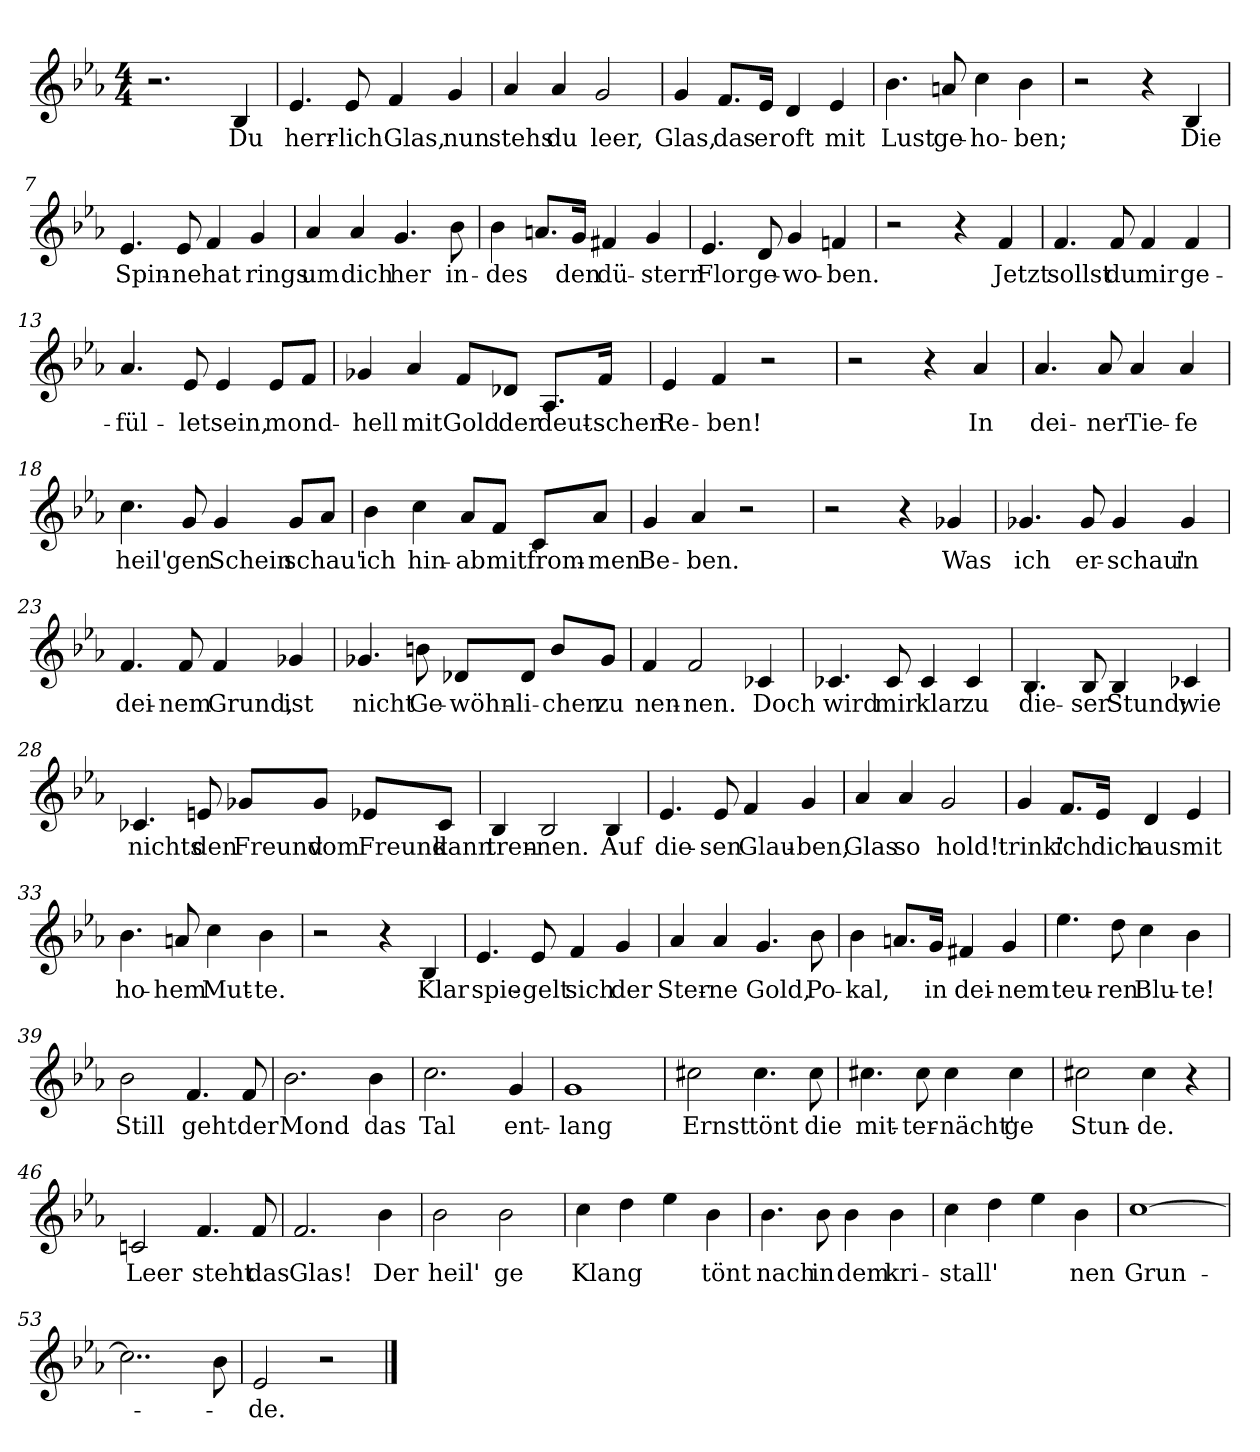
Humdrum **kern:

**kern	**text
*part1	*part1
*staff1	*staff1
*clefG2	*
*k[b-e-a-]	*
*M4/4	*
=1	=1
2.r	.
!	!LO:LY:b
4B-/	Du
=2	=2
!	!LO:LY:b
4.e-/	herr-
!	!LO:LY:b
8e-/	-lich
!	!LO:LY:b
4f/	Glas,
!	!LO:LY:b
4g/	nun
=3	=3
!	!LO:LY:b
4a-/	stehs
!	!LO:LY:b
4a-/	du
!	!LO:LY:b
2g/	leer,
=4	=4
!	!LO:LY:b
4g/	Glas,
!	!LO:LY:b
8.f/L	das
!	!LO:LY:b
16e-/Jk	er
!	!LO:LY:b
4d/	oft
!	!LO:LY:b
4e-/	mit
=5	=5
!	!LO:LY:b
4.b-\	Lust
!	!LO:LY:b
8an/	ge-
!	!LO:LY:b
4cc\	-ho-
!	!LO:LY:b
4b-\	-ben;
=6	=6
2r	.
4r	.
!	!LO:LY:b
4B-/	Die
=7	=7
!	!LO:LY:b
4.e-/	Spin-
!	!LO:LY:b
8e-/	-ne
!	!LO:LY:b
4f/	hat
!	!LO:LY:b
4g/	rings
!!LO:LB:g=z
=8	=8
!	!LO:LY:b
4a-/	um
!	!LO:LY:b
4a-/	dich
!	!LO:LY:b
4.g/	her
!	!LO:LY:b
8b-\	in-
=9	=9
!	!LO:LY:b
4b-\	des
8.an/L	.
!	!LO:LY:b
16g/Jk	den
!	!LO:LY:b
4f#X/	dü-
!	!LO:LY:b
4g/	-stern
=10	=10
!	!LO:LY:b
4.e-/	Flor
!	!LO:LY:b
8d/	ge-
!	!LO:LY:b
4g/	-wo-
!	!LO:LY:b
4fn/	-ben.
=11	=11
2r	.
4r	.
!	!LO:LY:b
4f/	Jetzt
=12	=12
!	!LO:LY:b
4.f/	sollst
!	!LO:LY:b
8f/	du
!	!LO:LY:b
4f/	mir
!	!LO:LY:b
4f/	ge-
=13	=13
!	!LO:LY:b
4.a-/	-fül-
!	!LO:LY:b
8e-/	-let
!	!LO:LY:b
4e-/	sein,
!	!LO:LY:b
8e-/L	mond-
8f/J	.
!!LO:LB:g=z
=14	=14
!	!LO:LY:b
4g-X/	-hell
!	!LO:LY:b
4a-/	mit
!	!LO:LY:b
8f/L	Gold
!	!LO:LY:b
8d-X/J	der
!	!LO:LY:b
8.A-/L	deut-
!	!LO:LY:b
16f/Jk	-schen
=15	=15
!	!LO:LY:b
4e-/	Re-
!	!LO:LY:b
4f/	-ben!
2r	.
=16	=16
2r	.
4r	.
!	!LO:LY:b
4a-/	In
=17	=17
!	!LO:LY:b
4.a-/	dei-
!	!LO:LY:b
8a-/	-ner
!	!LO:LY:b
4a-/	Tie-
!	!LO:LY:b
4a-/	-fe
=18	=18
!	!LO:LY:b
4.cc\	heil'
!	!LO:LY:b
8g/	gen
!	!LO:LY:b
4g/	Schein
!	!LO:LY:b
8g/L	schau'
8a-/J	.
=19	=19
!	!LO:LY:b
4b-\	ich
!	!LO:LY:b
4cc\	hin-
!	!LO:LY:b
8a-/L	-ab
!	!LO:LY:b
8f/J	mit
!	!LO:LY:b
8c/L	from-
!	!LO:LY:b
8a-/J	-men
!!LO:LB:g=z
=20	=20
!	!LO:LY:b
4g/	Be-
!	!LO:LY:b
4a-/	-ben.
2r	.
=21	=21
2r	.
4r	.
!	!LO:LY:b
4g-X/	Was
=22	=22
!	!LO:LY:b
4.g-X/	ich
!	!LO:LY:b
8g-/	er-
!	!LO:LY:b
4g-/	-schau'
!	!LO:LY:b
4g-/	in
=23	=23
!	!LO:LY:b
4.f/	dei-
!	!LO:LY:b
8f/	-nem
!	!LO:LY:b
4f/	Grund,
!	!LO:LY:b
4g-X/	ist
=24	=24
!	!LO:LY:b
4.g-X/	nicht
!	!LO:LY:b
8bn\	Ge-
!	!LO:LY:b
8d-X/L	-wöhn-
!	!LO:LY:b
8d-/J	-li-
!	!LO:LY:b
8b/L	-chen
!	!LO:LY:b
8g-/J	-zu
=25	=25
!	!LO:LY:b
4f/	nen-
!	!LO:LY:b
2f/	-nen.
!	!LO:LY:b
4c-X/	Doch
=26	=26
!	!LO:LY:b
4.c-X/	wird
!	!LO:LY:b
8c-/	mir
!	!LO:LY:b
4c-/	klar
!	!LO:LY:b
4c-/	zu
!!LO:LB:g=z
=27	=27
!	!LO:LY:b
4.B-/	die-
!	!LO:LY:b
8B-/	-ser
!	!LO:LY:b
4B-/	Stund;
!	!LO:LY:b
4c-X/	wie
=28	=28
!	!LO:LY:b
4.c-X/	nichts
!	!LO:LY:b
8en/	den
!	!LO:LY:b
8g-X/L	Freund
!	!LO:LY:b
8g-/J	vom
!	!LO:LY:b
8e-X/L	Freund
!	!LO:LY:b
8c-/J	kann
=29	=29
!	!LO:LY:b
4B-/	tren-
!	!LO:LY:b
2B-/	-nen.
!	!LO:LY:b
4B-/	Auf
=30	=30
!	!LO:LY:b
4.e-/	die-
!	!LO:LY:b
8e-/	-sen
!	!LO:LY:b
4f/	Glau-
!	!LO:LY:b
4g/	-ben,
=31	=31
!	!LO:LY:b
4a-/	Glas
!	!LO:LY:b
4a-/	so
!	!LO:LY:b
2g/	hold!
!!LO:LB:g=z
=32	=32
!	!LO:LY:b
4g/	trink'
!	!LO:LY:b
8.f/L	ich
!	!LO:LY:b
16e-/Jk	dich
!	!LO:LY:b
4d/	aus
!	!LO:LY:b
4e-/	mit
=33	=33
!	!LO:LY:b
4.b-\	ho-
!	!LO:LY:b
8an/	-hem
!	!LO:LY:b
4cc\	Mut-
!	!LO:LY:b
4b-\	-te.
=34	=34
2r	.
4r	.
!	!LO:LY:b
4B-/	Klar
=35	=35
!	!LO:LY:b
4.e-/	spie-
!	!LO:LY:b
8e-/	-gelt
!	!LO:LY:b
4f/	sich
!	!LO:LY:b
4g/	der
=36	=36
!	!LO:LY:b
4a-/	Ster-
!	!LO:LY:b
4a-/	-ne
!	!LO:LY:b
4.g/	Gold,
!	!LO:LY:b
8b-\	Po-
=37	=37
!	!LO:LY:b
4b-\	kal,
8.an/L	.
!	!LO:LY:b
16g/Jk	in
!	!LO:LY:b
4f#X/	dei-
!	!LO:LY:b
4g/	-nem
!!LO:LB:g=z
=38	=38
!	!LO:LY:b
4.ee-\	teu-
!	!LO:LY:b
8dd\	-ren
!	!LO:LY:b
4cc\	Blu-
!	!LO:LY:b
4b-\	-te!
=39	=39
!	!LO:LY:b
2b-\	Still
!	!LO:LY:b
4.f/	geht
!	!LO:LY:b
8f/	der
=40	=40
!	!LO:LY:b
2.b-\	Mond
!	!LO:LY:b
4b-\	das
=41	=41
!	!LO:LY:b
2.cc\	Tal
!	!LO:LY:b
4g/	ent-
=42	=42
!	!LO:LY:b
1g	-lang
=43	=43
!	!LO:LY:b
2cc#X\	Ernst
!	!LO:LY:b
4.cc#\	tönt
!	!LO:LY:b
8cc#\	die
=44	=44
!	!LO:LY:b
4.cc#X\	mit-
!	!LO:LY:b
8cc#\	ter-
!	!LO:LY:b
4cc#\	-nächt'
!	!LO:LY:b
4cc#\	ge
=45	=45
!	!LO:LY:b
2cc#X\	Stun-
!	!LO:LY:b
4cc#\	-de.
4r	.
!!LO:LB:g=z
=46	=46
!	!LO:LY:b
2cn/	Leer
!	!LO:LY:b
4.f/	steht
!	!LO:LY:b
8f/	das
=47	=47
!	!LO:LY:b
2.f/	Glas!
!	!LO:LY:b
4b-\	Der
=48	=48
!	!LO:LY:b
2b-\	heil'
!	!LO:LY:b
2b-\	ge
=49	=49
!	!LO:LY:b
4cc\	Klang
4dd\	.
4ee-\	.
!	!LO:LY:b
4b-\	tönt
=50	=50
!	!LO:LY:b
4.b-\	nach
!	!LO:LY:b
8b-\	in
!	!LO:LY:b
4b-\	dem
!	!LO:LY:b
4b-\	kri-
=51	=51
!	!LO:LY:b
4cc\	stall'
4dd\	.
4ee-\	.
!	!LO:LY:b
4b-\	nen
=52	=52
!	!LO:LY:b
[1cc	Grun-
=53	=53
2..cc\]	.
8b-\	.
=54	=54
!	!LO:LY:b
2e-/	-de.
2r	.
==	==
*-	*-
